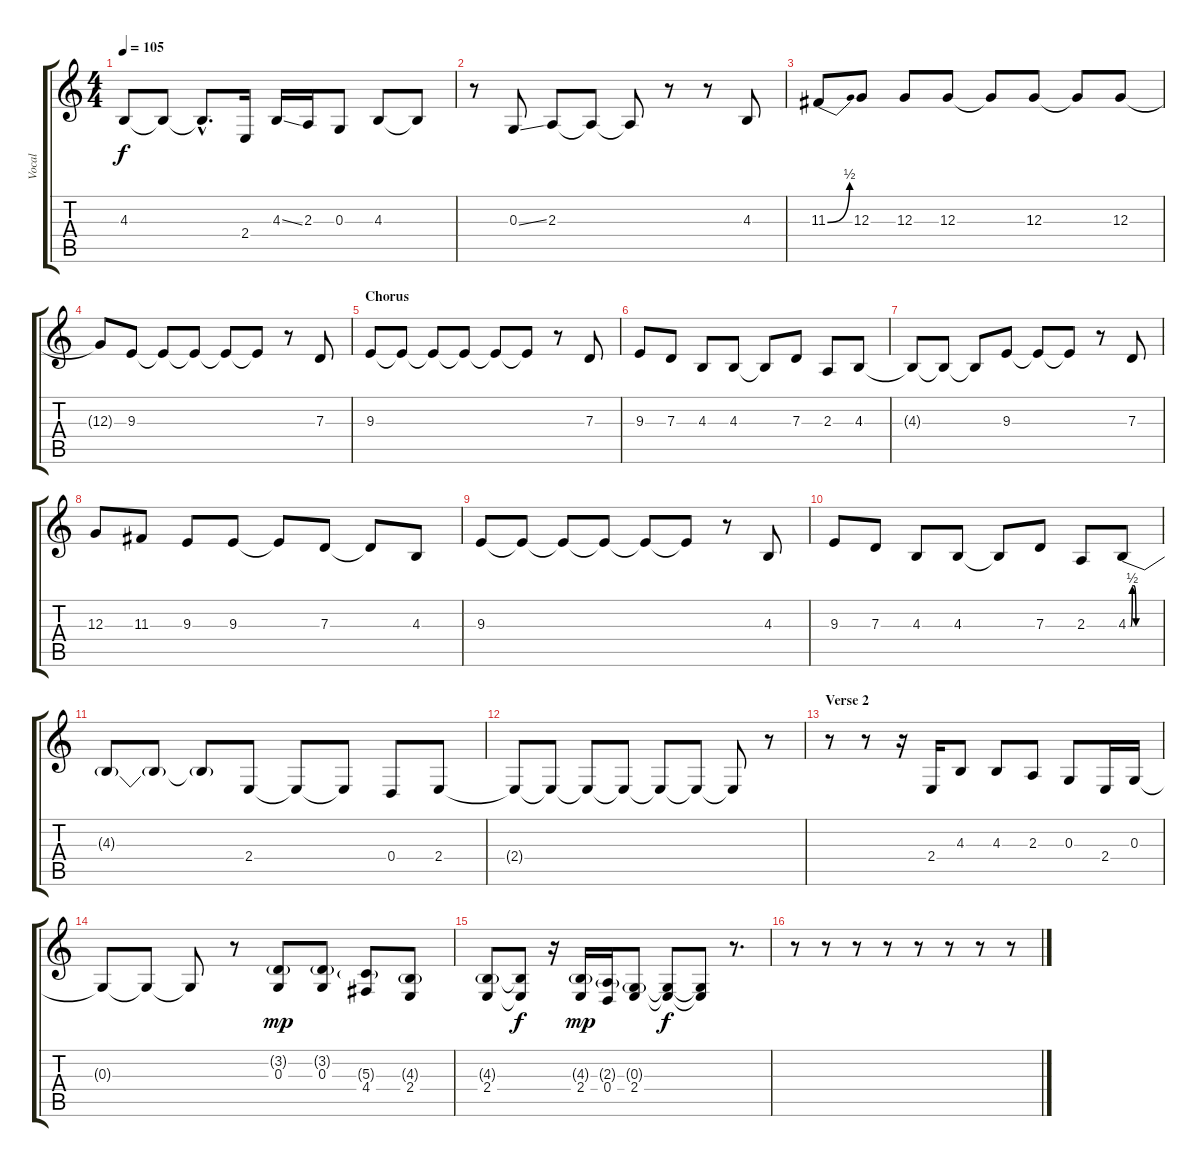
\track ("Vocal" "Vocal") {instrument oboe}
\staff {score tabs}
\tuning (E4 B3 G3 D3 A2 E2) {hide}
\ts (4 4)
\tempo 105
\clef g2
\ks c
4.3.8{dy f} 4.3{t}.8 4.3{hac t}.8{d} 2.4.16 4.3{ss}.16 2.3.16 0.3.8 4.3.8 4.3{t}.8 |
r.8 0.3{ss}.8 2.3.8 2.3{t}.8 2.3{t}.8 r.8 r.8 4.3.8 |
11.3{be (bend 0 0 60 2)}.8 12.3.8 12.3.8 12.3.8 12.3{t}.8 12.3.8 12.3{t}.8 12.3.8 |
12.3{t}.8 9.3.8 9.3{t}.8 9.3{t}.8 9.3{t}.8 9.3{t}.8 r.8 7.3.8 |
\section ("" "Chorus")
9.3.8 9.3{t}.8 9.3{t}.8 9.3{t}.8 9.3{t}.8 9.3{t}.8 r.8 7.3.8 |
9.3.8 7.3.8 4.3.8 4.3.8 4.3{t}.8 7.3.8 2.3.8 4.3.8 |
4.3{t}.8 4.3{t}.8 4.3{t}.8 9.3.8 9.3{t}.8 9.3{t}.8 r.8 7.3.8 |
12.3.8 11.3.8 9.3.8 9.3.8 9.3{t}.8 7.3.8 7.3{t}.8 4.3.8 |
9.3.8 9.3{t}.8 9.3{t}.8 9.3{t}.8 9.3{t}.8 9.3{t}.8 r.8 4.3.8 |
9.3.8 7.3.8 4.3.8 4.3.8 4.3{t}.8 7.3.8 2.3.8 4.3{be (custom 0 0 5 0 8 2 11 2 15 0 60 0)}.8 |
4.3{t}.8 4.3{t}.8 4.3{t}.8 2.4.8 2.4{t}.8 2.4{t}.8 0.4.8 2.4.8 |
2.4{t}.8 2.4{t}.8 2.4{t}.8 2.4{t}.8 2.4{t}.8 2.4{t}.8 2.4{t}.8 r.8 |
\section ("" "Verse 2")
r.8 r.8 r.16 2.4.16 4.3.8 4.3.8 2.3.8 0.3.8 2.4.16 0.3.16 |
0.3{t}.8 0.3{t}.8 0.3{t}.8 r.8 (3.2{g} 0.3).8{dy mp} (3.2{g} 0.3).8 (5.3{g} 4.4).8 (4.3{g} 2.4).8 |
(4.3{g} 2.4).8 (4.3{t} 2.4{t}).8{dy f} r.16 (4.3{g} 2.4).16{dy mp} (2.3{g} 0.4).16 (0.3{g} 2.4).8 (0.3{t} 2.4{t}).8{dy f} (0.3{t} 2.4{t}).8 r.8{d} |
r.8 r.8 r.8 r.8 r.8 r.8 r.8 r.8
